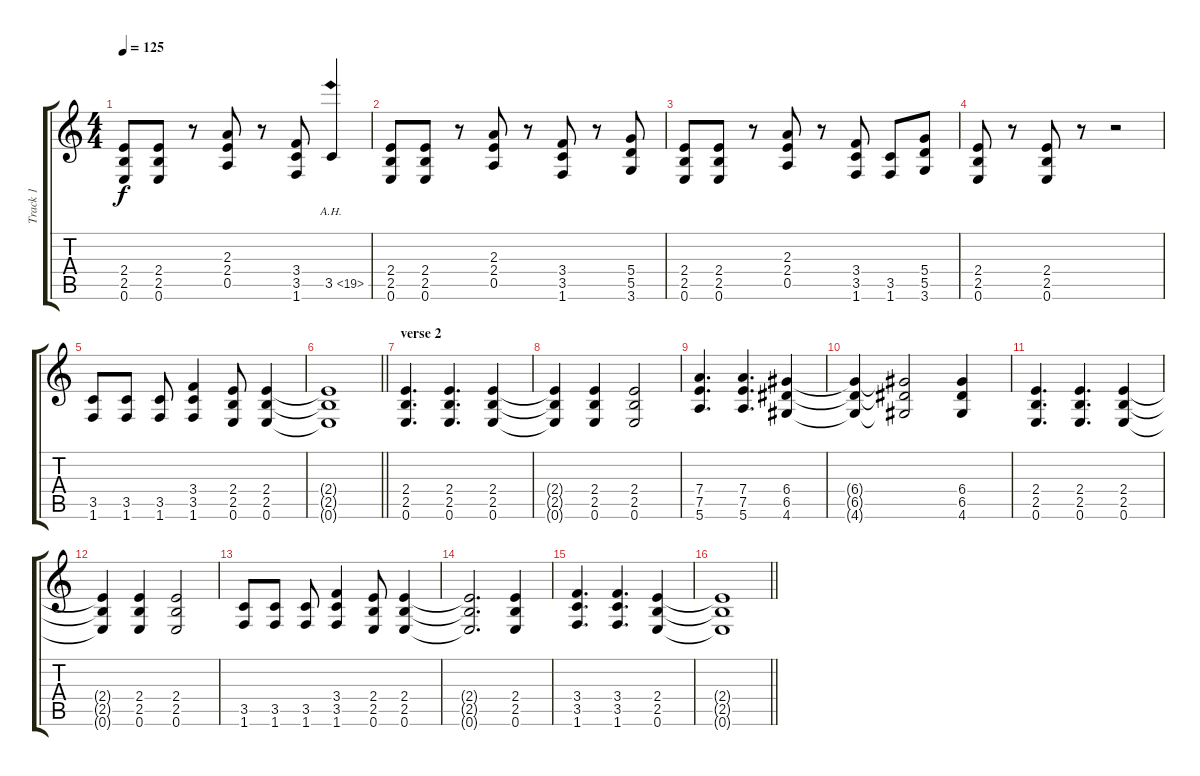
\track ("Track 1" "Track 1") {instrument distortionguitar}
\staff {score tabs}
\tuning (E4 B3 G3 D3 A2 E2) {hide}
\ts (4 4)
\tempo 125
\clef g2
\ks c
(2.4 2.5 0.6).8{dy f} (2.4 2.5 0.6).8 r.8 (2.3 2.4 0.5).8 r.8 (3.4 3.5 1.6).8 3.5{ah 16}.4 |
(2.4 2.5 0.6).8 (2.4 2.5 0.6).8 r.8 (2.3 2.4 0.5).8 r.8 (3.4 3.5 1.6).8 r.8 (5.4 5.5 3.6).8 |
(2.4 2.5 0.6).8 (2.4 2.5 0.6).8 r.8 (2.3 2.4 0.5).8 r.8 (3.4 3.5 1.6).8 (3.5 1.6).8 (5.4 5.5 3.6).8 |
(2.4 2.5 0.6).8 r.8 (2.4 2.5 0.6).8 r.8 r.2 |
(3.5 1.6).8 (3.5 1.6).8 (3.5 1.6).8 (3.4 3.5 1.6).4 (2.4 2.5 0.6).8 (2.4 2.5 0.6).4 |
\barLineRight lightlight
(2.4{t} 2.5{t} 0.6{t}).1 |
\section ("" "verse 2")
(2.4 2.5 0.6).4{d} (2.4 2.5 0.6).4{d} (2.4 2.5 0.6).4 |
(2.4{t} 2.5{t} 0.6{t}).4 (2.4 2.5 0.6).4 (2.4 2.5 0.6).2 |
(7.4 7.5 5.6).4{d} (7.4 7.5 5.6).4{d} (6.4 6.5 4.6).4 |
(6.4{t} 6.5{t} 4.6{t}).4 (6.4{t} 6.5{t} 4.6{t}).2 (6.4 6.5 4.6).4 |
(2.4 2.5 0.6).4{d} (2.4 2.5 0.6).4{d} (2.4 2.5 0.6).4 |
(2.4{t} 2.5{t} 0.6{t}).4 (2.4 2.5 0.6).4 (2.4 2.5 0.6).2 |
(3.5 1.6).8 (3.5 1.6).8 (3.5 1.6).8 (3.4 3.5 1.6).4 (2.4 2.5 0.6).8 (2.4 2.5 0.6).4 |
(2.4{t} 2.5{t} 0.6{t}).2{d} (2.4 2.5 0.6).4 |
(3.4 3.5 1.6).4{d} (3.4 3.5 1.6).4{d} (2.4 2.5 0.6).4 |
\barLineRight lightlight
(2.4{t} 2.5{t} 0.6{t}).1
